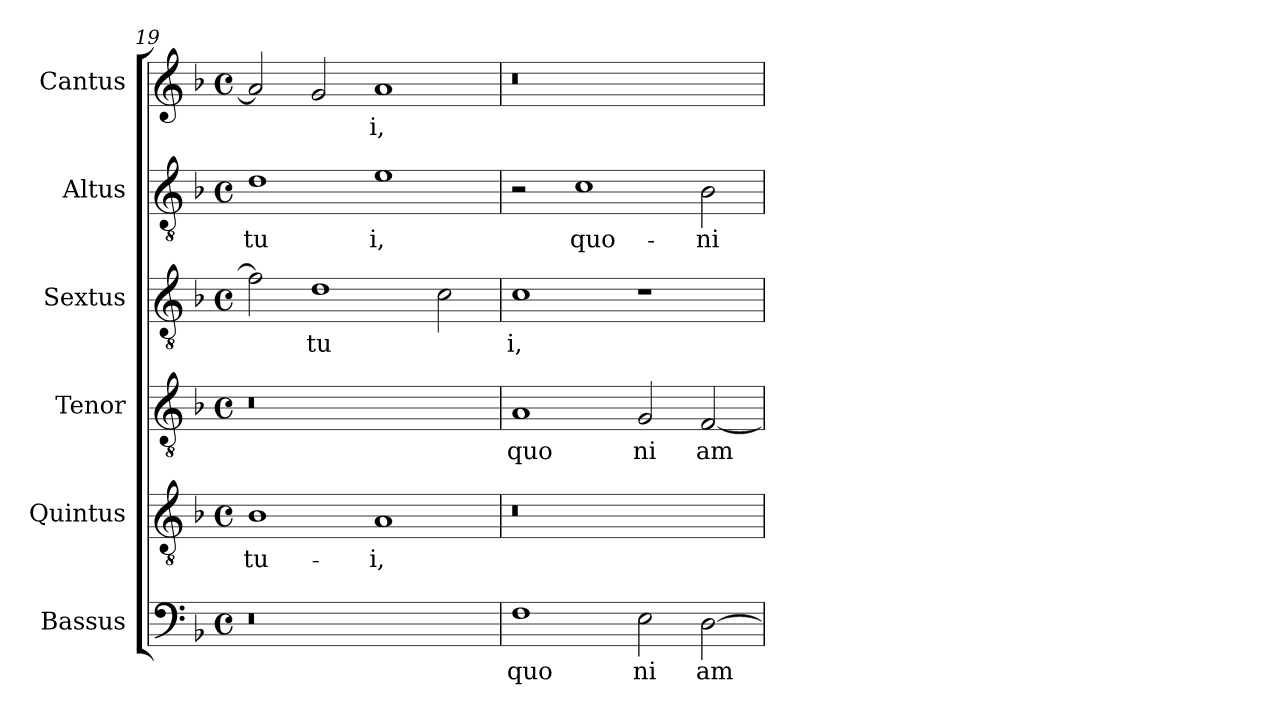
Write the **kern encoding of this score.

**kern	**text	**kern	**text	**kern	**text	**kern	**text	**kern	**text	**kern	**text
*part6	*part6	*part5	*part5	*part4	*part4	*part3	*part3	*part2	*part2	*part1	*part1
*staff6	*staff6	*staff5	*staff5	*staff4	*staff4	*staff3	*staff3	*staff2	*staff2	*staff1	*staff1
*I"Bassus	*	*I"Quintus	*	*I"Tenor	*	*I"Sextus	*	*I"Altus	*	*I"Cantus	*
*clefF4	*	*clefGv2	*	*clefGv2	*	*clefGv2	*	*clefGv2	*	*clefG2	*
*k[b-]	*	*k[b-]	*	*k[b-]	*	*k[b-]	*	*k[b-]	*	*k[b-]	*
*F:	*	*F:	*	*F:	*	*F:	*	*F:	*	*F:	*
*M4/4	*	*M4/4	*	*M4/4	*	*M4/4	*	*M4/4	*	*M4/4	*
*met(c)	*	*met(c)	*	*met(c)	*	*met(c)	*	*met(c)	*	*met(c)	*
=19	=19	=19	=19	=19	=19	=19	=19	=19	=19	=19	=19
!	!	!	!LO:LY:b:cj	!	!	!	!	!	!LO:LY:b:cj	!	!
0r	.	1B-	tu-	0r	.	2f\]	.	1d	tu	2a/]	.
!	!	!	!	!	!	!	!LO:LY:b:cj	!	!	!	!
.	.	.	.	.	.	1d	tu	.	.	2g/	.
!	!	!	!LO:LY:b:cj	!	!	!	!	!	!LO:LY:b:cj	!	!LO:LY:b:cj
.	.	1A	-i,	.	.	.	.	1e	i,	1a	-i,
.	.	.	.	.	.	2c\	.	.	.	.	.
!!LO:PB:g=z
=20	=20	=20	=20	=20	=20	=20	=20	=20	=20	=20	=20
!	!LO:LY:b:cj	!	!	!	!LO:LY:b:cj	!	!LO:LY:b:cj	!	!	!	!
1F	quo	0r	.	1A	quo	1c	i,	2r	.	0r	.
!	!	!	!	!	!	!	!	!	!LO:LY:b:cj	!	!
.	.	.	.	.	.	.	.	1c	quo-	.	.
!	!LO:LY:b:cj	!	!	!	!LO:LY:b:cj	!	!	!	!	!	!
2E\	ni	.	.	2G/	ni	1r	.	.	.	.	.
!	!LO:LY:b	!	!	!	!LO:LY:b	!	!	!	!LO:LY:b:cj	!	!
[>2D\	am	.	.	[<2F/	am	.	.	2B-\	-ni-	.	.
=	=	=	=	=	=	=	=	=	=	=	=
*-	*-	*-	*-	*-	*-	*-	*-	*-	*-	*-	*-
